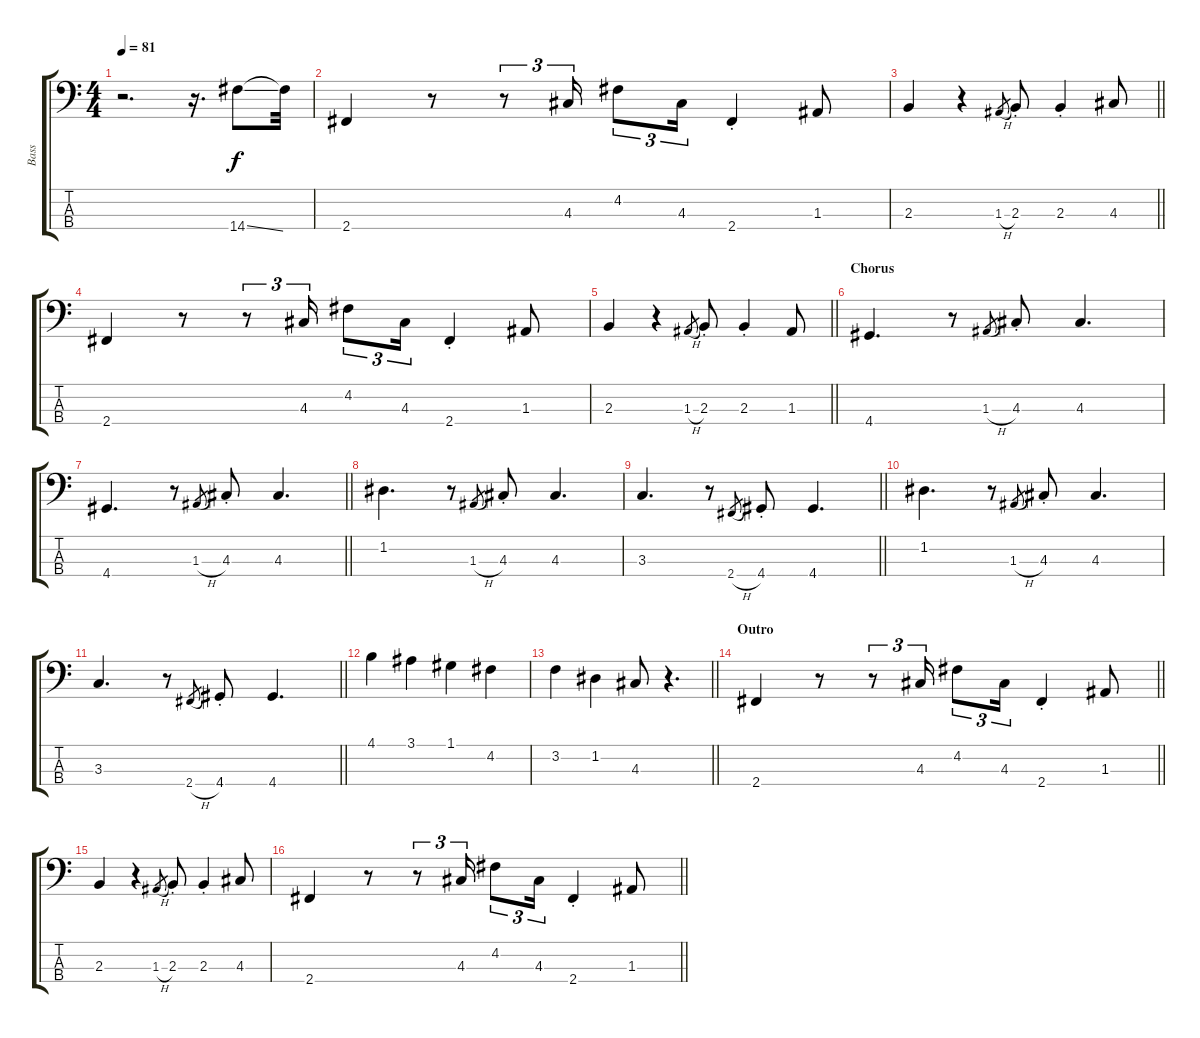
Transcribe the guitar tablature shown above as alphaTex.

\track ("Bass" "Bass") {instrument electricbassfinger}
\staff {score tabs}
\tuning (G2 D2 A1 E1) {hide}
\ts (4 4)
\tempo 81
\clef f4
\ks c
r.2{d dy f} r.16{d} 14.4{ss}.8 14.4{t}.32 |
2.4.4 r.8 r.8{tu (3 2)} 4.3.16{tu (3 2)} 4.2.8{tu (3 2)} 4.3.16{tu (3 2)} 2.4{st}.4 1.3.8 |
\barLineRight lightlight
2.3.4 r.4 1.3{h}.8{gr} 2.3{st}.8 2.3{st}.4 4.3.8 |
2.4.4 r.8 r.8{tu (3 2)} 4.3.16{tu (3 2)} 4.2.8{tu (3 2)} 4.3.16{tu (3 2)} 2.4{st}.4 1.3.8 |
\barLineRight lightlight
2.3.4 r.4 1.3{h}.8{gr} 2.3{st}.8 2.3{st}.4 1.3.8 |
\section ("" "Chorus")
4.4.4{d} r.8 1.3{h}.8{gr} 4.3{st}.8 4.3.4{d} |
\barLineRight lightlight
4.4.4{d} r.8 1.3{h}.8{gr} 4.3{st}.8 4.3.4{d} |
1.2.4{d} r.8 1.3{h}.8{gr} 4.3{st}.8 4.3.4{d} |
\barLineRight lightlight
3.3.4{d} r.8 2.4{h}.8{gr} 4.4{st}.8 4.4.4{d} |
1.2.4{d} r.8 1.3{h}.8{gr} 4.3{st}.8 4.3.4{d} |
\barLineRight lightlight
3.3.4{d} r.8 2.4{h}.8{gr} 4.4{st}.8 4.4.4{d} |
4.1.4 3.1.4 1.1.4 4.2.4 |
\barLineRight lightlight
3.2.4 1.2.4 4.3.8 r.4{d} |
\section ("" "Outro")
\barLineRight lightlight
2.4.4 r.8 r.8{tu (3 2)} 4.3.16{tu (3 2)} 4.2.8{tu (3 2)} 4.3.16{tu (3 2)} 2.4{st}.4 1.3.8 |
2.3.4 r.4 1.3{h}.8{gr} 2.3{st}.8 2.3{st}.4 4.3.8 |
\barLineRight lightlight
2.4.4 r.8 r.8{tu (3 2)} 4.3.16{tu (3 2)} 4.2.8{tu (3 2)} 4.3.16{tu (3 2)} 2.4{st}.4 1.3.8
